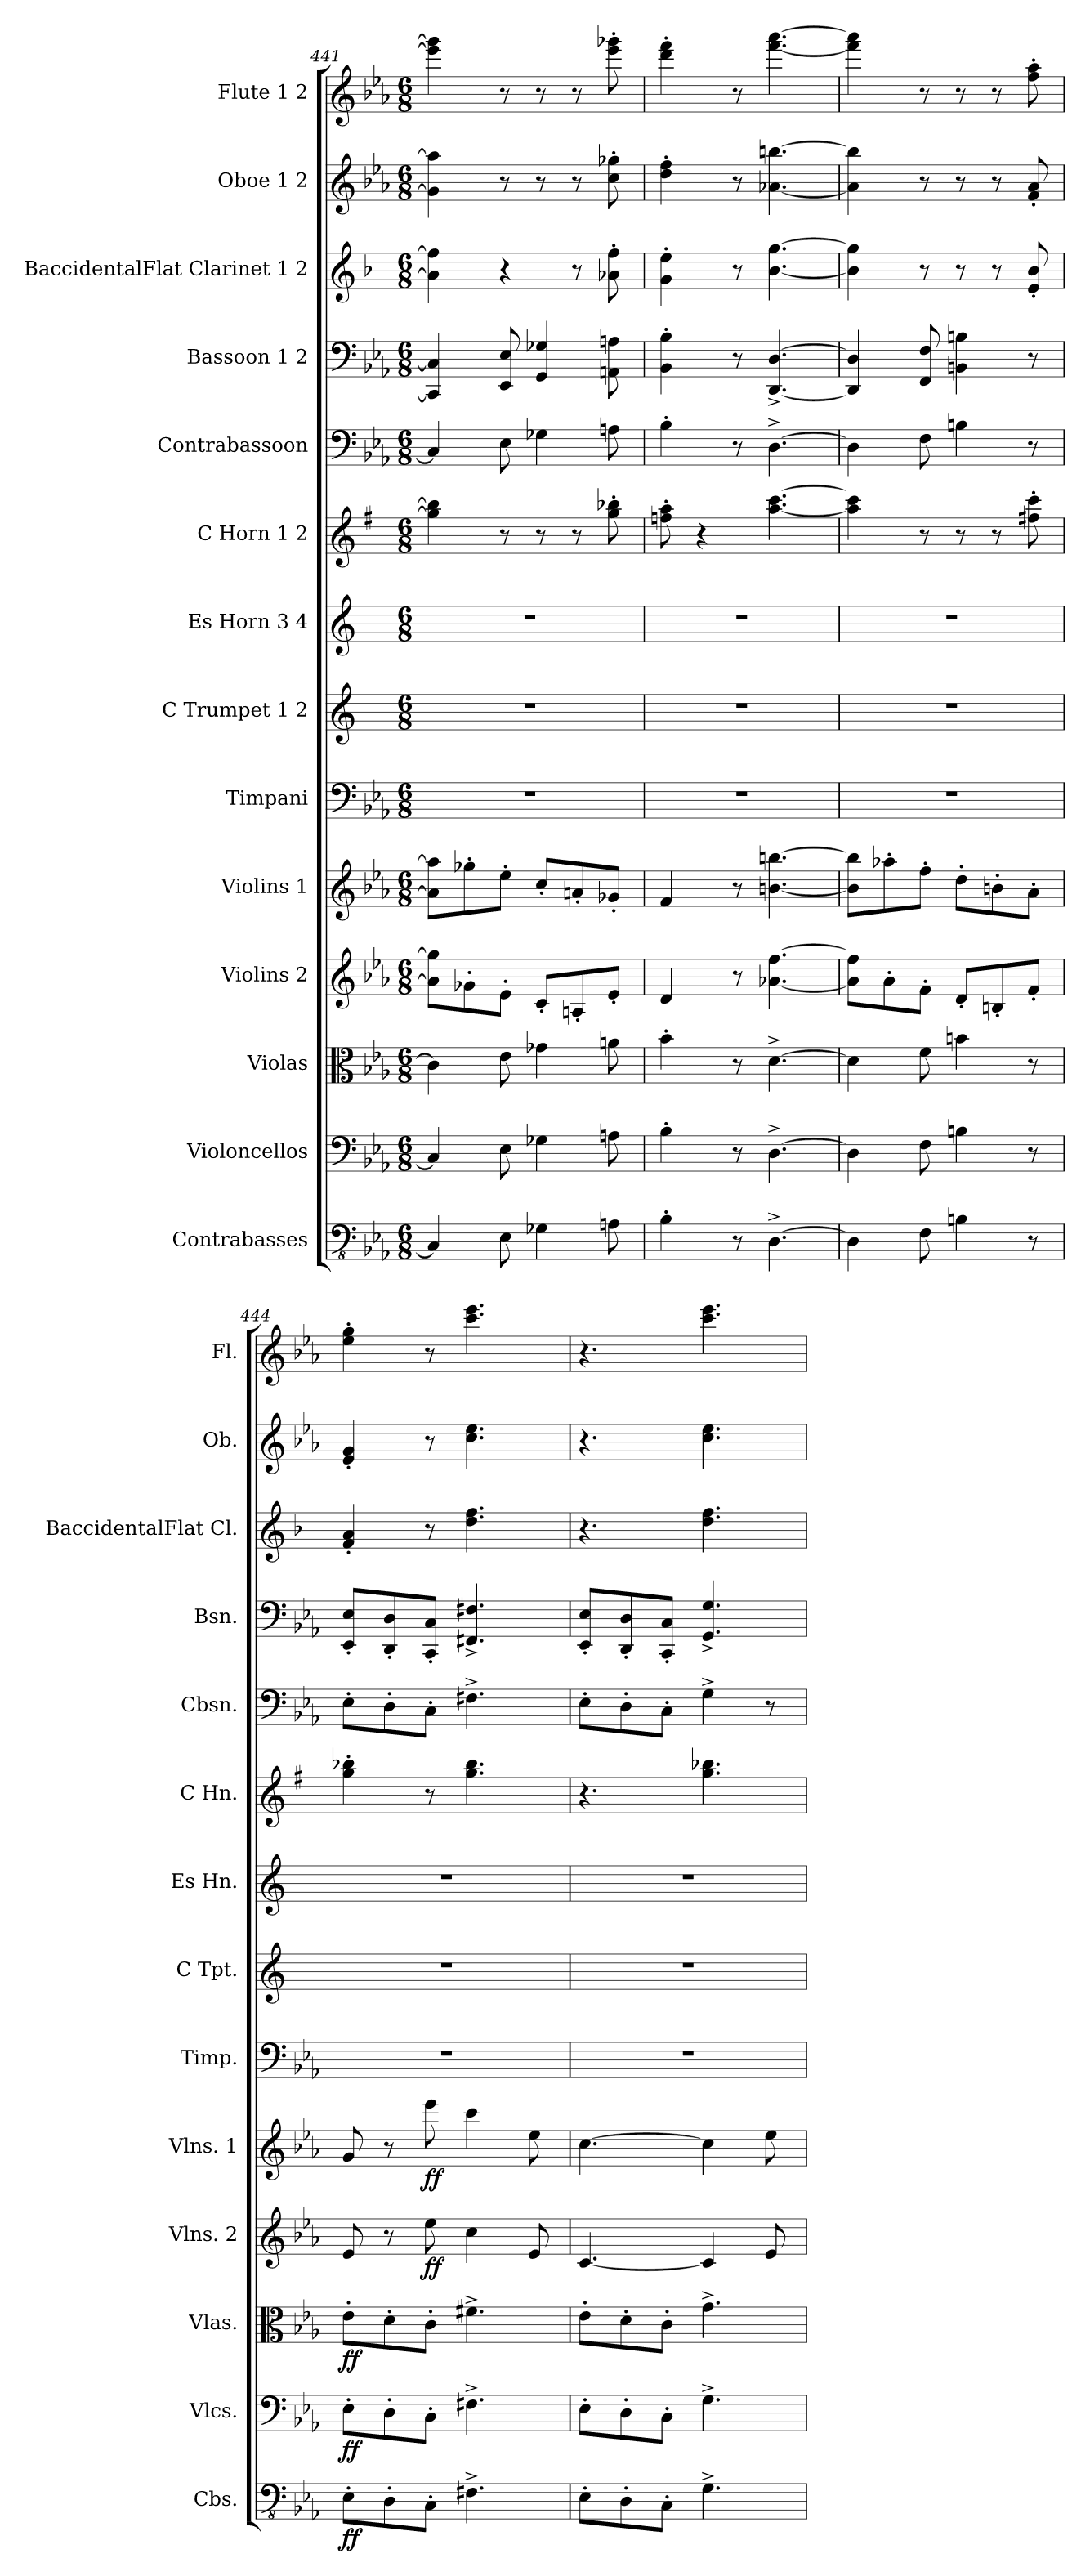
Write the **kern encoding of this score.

**kern	**dynam	**kern	**dynam	**kern	**dynam	**kern	**dynam	**kern	**dynam	**kern	**kern	**kern	**kern	**kern	**kern	**kern	**kern	**kern
*part14	*part14	*part13	*part13	*part12	*part12	*part11	*part11	*part10	*part10	*part9	*part8	*part7	*part6	*part5	*part4	*part3	*part2	*part1
*staff14	*staff14	*staff13	*staff13	*staff12	*staff12	*staff11	*staff11	*staff10	*staff10	*staff9	*staff8	*staff7	*staff6	*staff5	*staff4	*staff3	*staff2	*staff1
*I"Contrabasses	*	*I"Violoncellos	*	*I"Violas	*	*I"Violins 2	*	*I"Violins 1	*	*I"Timpani	*I"C Trumpet 1 2	*I"Es Horn 3 4	*I"C Horn 1 2	*I"Contrabassoon	*I"Bassoon 1 2	*I"BaccidentalFlat Clarinet 1 2	*I"Oboe 1 2	*I"Flute  1 2
*I'Cbs.	*	*I'Vlcs.	*	*I'Vlas.	*	*I'Vlns. 2	*	*I'Vlns. 1	*	*I'Timp.	*I'C Tpt.	*I'Es Hn.	*I'C Hn.	*I'Cbsn.	*I'Bsn.	*I'BaccidentalFlat Cl.	*I'Ob.	*I'Fl.
*clefFv4	*	*clefF4	*	*clefC3	*	*clefG2	*	*clefG2	*	*clefF4	*clefG2	*clefG2	*clefG2	*clefF4	*clefF4	*clefG2	*clefG2	*clefG2
*	*	*	*	*	*	*	*	*	*	*	*	*ITrd5c9	*ITrd4c7	*ITrd7c12	*	*ITrd1c2	*	*
*k[b-e-a-]	*	*k[b-e-a-]	*	*k[b-e-a-]	*	*k[b-e-a-]	*	*k[b-e-a-]	*	*k[b-e-a-]	*k[]	*k[b-e-a-]	*k[]	*k[b-e-a-]	*k[b-e-a-]	*k[b-e-a-]	*k[b-e-a-]	*k[b-e-a-]
*M6/8	*	*M6/8	*	*M6/8	*	*M6/8	*	*M6/8	*	*M6/8	*M6/8	*M6/8	*M6/8	*M6/8	*M6/8	*M6/8	*M6/8	*M6/8
=441	=441	=441	=441	=441	=441	=441	=441	=441	=441	=441	=441	=441	=441	=441	=441	=441	=441	=441
4CC/]	.	4C/]	.	4c\]	.	8a\] 8gg-\]L	.	8a\] 8aa\]L	.	2.r	2.r	2.r	4cc\] 4ee-\]	4CC/]	4CC/] 4C/]	4g-\] 4ee-\]	4g-\] 4aa\]	4eee-\] 4ggg-\]
.	.	.	.	.	.	8g-X'\	.	8gg-X'\	.	.	.	.	.	.	.	.	.	.
8EE-\	.	8E-\	.	8e-\	.	8e-'\J	.	8ee-'\J	.	.	.	.	8r	8EE-\	8EE-/ 8E-/	4r	8r	8r
4GG-X\	.	4G-X\	.	4g-X\	.	8c'/L	.	8cc'/L	.	.	.	.	8r	4GG-X\	4GG/ 4G-X/	.	8r	8r
.	.	.	.	.	.	8An'/	.	8an'/	.	.	.	.	8r	.	.	8r	8r	8r
8AAn\	.	8An\	.	8an\	.	8e-'/J	.	8g-X'/J	.	.	.	.	8cc\' 8ee-X\'	8AAn\	8AAn\ 8An\	8g-X\' 8ee-\'	8cc\' 8gg-X\'	8eee-\' 8ggg-X\'
=442	=442	=442	=442	=442	=442	=442	=442	=442	=442	=442	=442	=442	=442	=442	=442	=442	=442	=442
4BB-'\	.	4B-'\	.	4b-'\	.	4d/	.	4f/	.	2.r	2.r	2.r	8b-X\' 8dd\'	4BB-'\	4BB-\' 4B-\'	4f\' 4dd\'	4dd\' 4ff\'	4ddd\' 4fff\'
.	.	.	.	.	.	.	.	.	.	.	.	.	4r	.	.	.	.	.
8r	.	8r	.	8r	.	8r	.	8r	.	.	.	.	.	8r	8r	8r	8r	8r
[4.DD^\	.	[4.D^\	.	[4.d^\	.	[4.a-X\ [4.ff\	.	[4.bn\ [4.bbn\	.	.	.	.	[4.dd\ [4.ff\	[4.DD^\	[4.DD/^ [4.D/^	[4.a-\ [4.ff\	[4.a-X\ [4.bbn\	[4.fff\ [4.aaa-\
!!LO:PB:g=z
=443	=443	=443	=443	=443	=443	=443	=443	=443	=443	=443	=443	=443	=443	=443	=443	=443	=443	=443
4DD\]	.	4D\]	.	4d\]	.	8a-\] 8ff\]L	.	8b\] 8bb\]L	.	2.r	2.r	2.r	4dd\] 4ff\]	4DD\]	4DD/] 4D/]	4a-\] 4ff\]	4a-\] 4bb\]	4fff\] 4aaa-\]
.	.	.	.	.	.	8a-'\	.	8aa-X'\	.	.	.	.	.	.	.	.	.	.
8FF\	.	8F\	.	8f\	.	8f'\J	.	8ff'\J	.	.	.	.	8r	8FF\	8FF/ 8F/	8r	8r	8r
4BBn\	.	4Bn\	.	4bn\	.	8d'/L	.	8dd'\L	.	.	.	.	8r	4BBn\	4BBn\ 4Bn\	8r	8r	8r
.	.	.	.	.	.	8Bn'/	.	8bn'\	.	.	.	.	8r	.	.	8r	8r	8r
8r	.	8r	.	8r	.	8f'/J	.	8a-'\J	.	.	.	.	8bn\' 8ff\'	8r	8r	8d/' 8a-/'	8f/' 8a-/'	8ff\' 8aa-\'
=444	=444	=444	=444	=444	=444	=444	=444	=444	=444	=444	=444	=444	=444	=444	=444	=444	=444	=444
!	!LO:DY:b	!	!LO:DY:b	!	!LO:DY:b	!	!	!	!	!	!	!	!	!	!	!	!	!
8EE-'\L	ff	8E-'\L	ff	8e-'\L	ff	8e-/	.	8g/	.	2.r	2.r	2.r	4cc\' 4ee-X\'	8EE-'\L	8EE-/' 8E-/'L	4e-/' 4g/'	4e-/' 4g/'	4ee-\' 4gg\'
8DD'\	.	8D'\	.	8d'\	.	8r	.	8r	.	.	.	.	.	8DD'\	8DD/' 8D/'	.	.	.
!	!	!	!	!	!	!	!LO:DY:b	!	!LO:DY:b	!	!	!	!	!	!	!	!	!
8CC'\J	.	8C'\J	.	8c'\J	.	8ee-\	ff	8eee-\	ff	.	.	.	8r	8CC'\J	8CC/' 8C/'J	8r	8r	8r
4.FF#X^\	.	4.F#X^\	.	4.f#X^\	.	4cc\	.	4ccc\	.	.	.	.	4.cc\ 4.ee-\	4.FF#X^\	4.FF#X/^ 4.F#X/^	4.cc\ 4.ee-\	4.cc\ 4.ee-\	4.ccc\ 4.eee-\
.	.	.	.	.	.	8e-/	.	8ee-\	.	.	.	.	.	.	.	.	.	.
=445	=445	=445	=445	=445	=445	=445	=445	=445	=445	=445	=445	=445	=445	=445	=445	=445	=445	=445
8EE-'\L	.	8E-'\L	.	8e-'\L	.	[4.c/	.	[4.cc\	.	2.r	2.r	2.r	4.r	8EE-'\L	8EE-/' 8E-/'L	4.r	4.r	4.r
8DD'\	.	8D'\	.	8d'\	.	.	.	.	.	.	.	.	.	8DD'\	8DD/' 8D/'	.	.	.
8CC'\J	.	8C'\J	.	8c'\J	.	.	.	.	.	.	.	.	.	8CC'\J	8CC/' 8C/'J	.	.	.
4.GG^\	.	4.G^\	.	4.g^\	.	4c/]	.	4cc\]	.	.	.	.	4.cc\ 4.ee-X\	4GG^\	4.GG/^ 4.G/^	4.cc\ 4.ee-\	4.cc\ 4.ee-\	4.ccc\ 4.eee-\
.	.	.	.	.	.	8e-/	.	8ee-\	.	.	.	.	.	8r	.	.	.	.
=	=	=	=	=	=	=	=	=	=	=	=	=	=	=	=	=	=	=
*-	*-	*-	*-	*-	*-	*-	*-	*-	*-	*-	*-	*-	*-	*-	*-	*-	*-	*-
